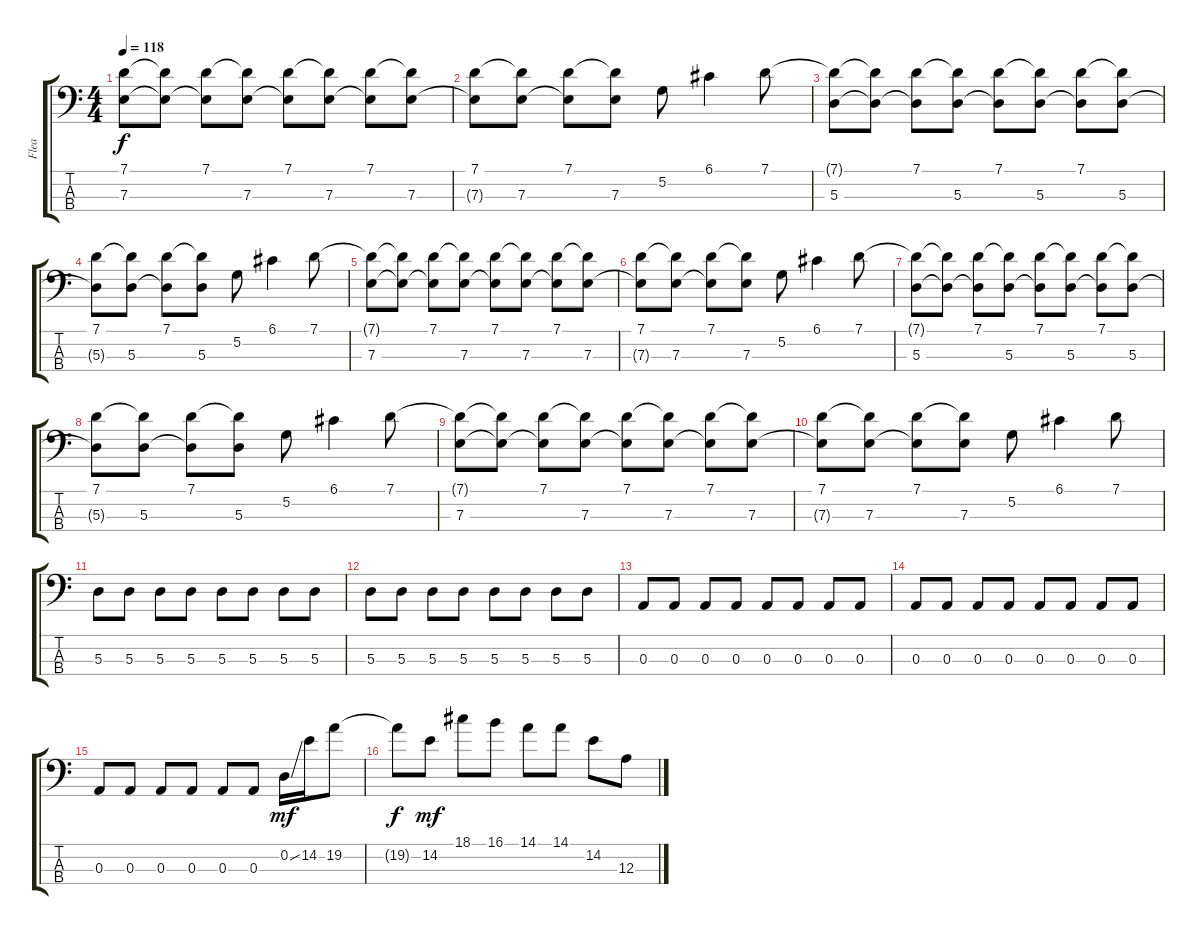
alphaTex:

\track ("Flea" "Flea") {instrument electricbassfinger}
\staff {score tabs}
\tuning (G2 D2 A1 E1) {hide}
\ts (4 4)
\tempo 118
\clef f4
\ks c
(7.1{t} 7.3).8{dy f} (7.1{t} 7.3{t}).8 (7.1 7.3{t}).8 (7.1{t} 7.3).8 (7.1 7.3{t}).8 (7.1{t} 7.3).8 (7.1 7.3{t}).8 (7.1{t} 7.3).8 |
(7.1 7.3{t}).8 (7.1{t} 7.3).8 (7.1 7.3{t}).8 (7.1{t} 7.3).8 5.2.8 6.1.4 7.1.8 |
(7.1{t} 5.3).8 (7.1{t} 5.3{t}).8 (7.1 5.3{t}).8 (7.1{t} 5.3).8 (7.1 5.3{t}).8 (7.1{t} 5.3).8 (7.1 5.3{t}).8 (7.1{t} 5.3).8 |
(7.1 5.3{t}).8 (7.1{t} 5.3).8 (7.1 5.3{t}).8 (7.1{t} 5.3).8 5.2.8 6.1.4 7.1.8 |
(7.1{t} 7.3).8 (7.1{t} 7.3{t}).8 (7.1 7.3{t}).8 (7.1{t} 7.3).8 (7.1 7.3{t}).8 (7.1{t} 7.3).8 (7.1 7.3{t}).8 (7.1{t} 7.3).8 |
(7.1 7.3{t}).8 (7.1{t} 7.3).8 (7.1 7.3{t}).8 (7.1{t} 7.3).8 5.2.8 6.1.4 7.1.8 |
(7.1{t} 5.3).8 (7.1{t} 5.3{t}).8 (7.1 5.3{t}).8 (7.1{t} 5.3).8 (7.1 5.3{t}).8 (7.1{t} 5.3).8 (7.1 5.3{t}).8 (7.1{t} 5.3).8 |
(7.1 5.3{t}).8 (7.1{t} 5.3).8 (7.1 5.3{t}).8 (7.1{t} 5.3).8 5.2.8 6.1.4 7.1.8 |
(7.1{t} 7.3).8 (7.1{t} 7.3{t}).8 (7.1 7.3{t}).8 (7.1{t} 7.3).8 (7.1 7.3{t}).8 (7.1{t} 7.3).8 (7.1 7.3{t}).8 (7.1{t} 7.3).8 |
(7.1 7.3{t}).8 (7.1{t} 7.3).8 (7.1 7.3{t}).8 (7.1{t} 7.3).8 5.2.8 6.1.4 7.1.8 |
5.3.8 5.3.8 5.3.8 5.3.8 5.3.8 5.3.8 5.3.8 5.3.8 |
5.3.8 5.3.8 5.3.8 5.3.8 5.3.8 5.3.8 5.3.8 5.3.8 |
0.3.8 0.3.8 0.3.8 0.3.8 0.3.8 0.3.8 0.3.8 0.3.8 |
0.3.8 0.3.8 0.3.8 0.3.8 0.3.8 0.3.8 0.3.8 0.3.8 |
0.3.8 0.3.8 0.3.8 0.3.8 0.3.8 0.3.8 0.2{ss}.16{dy mf} 14.2.16 19.2.8 |
19.2{t}.8{dy f} 14.2.8{dy mf} 18.1.8 16.1.8 14.1.8 14.1.8 14.2.8 12.3.8
